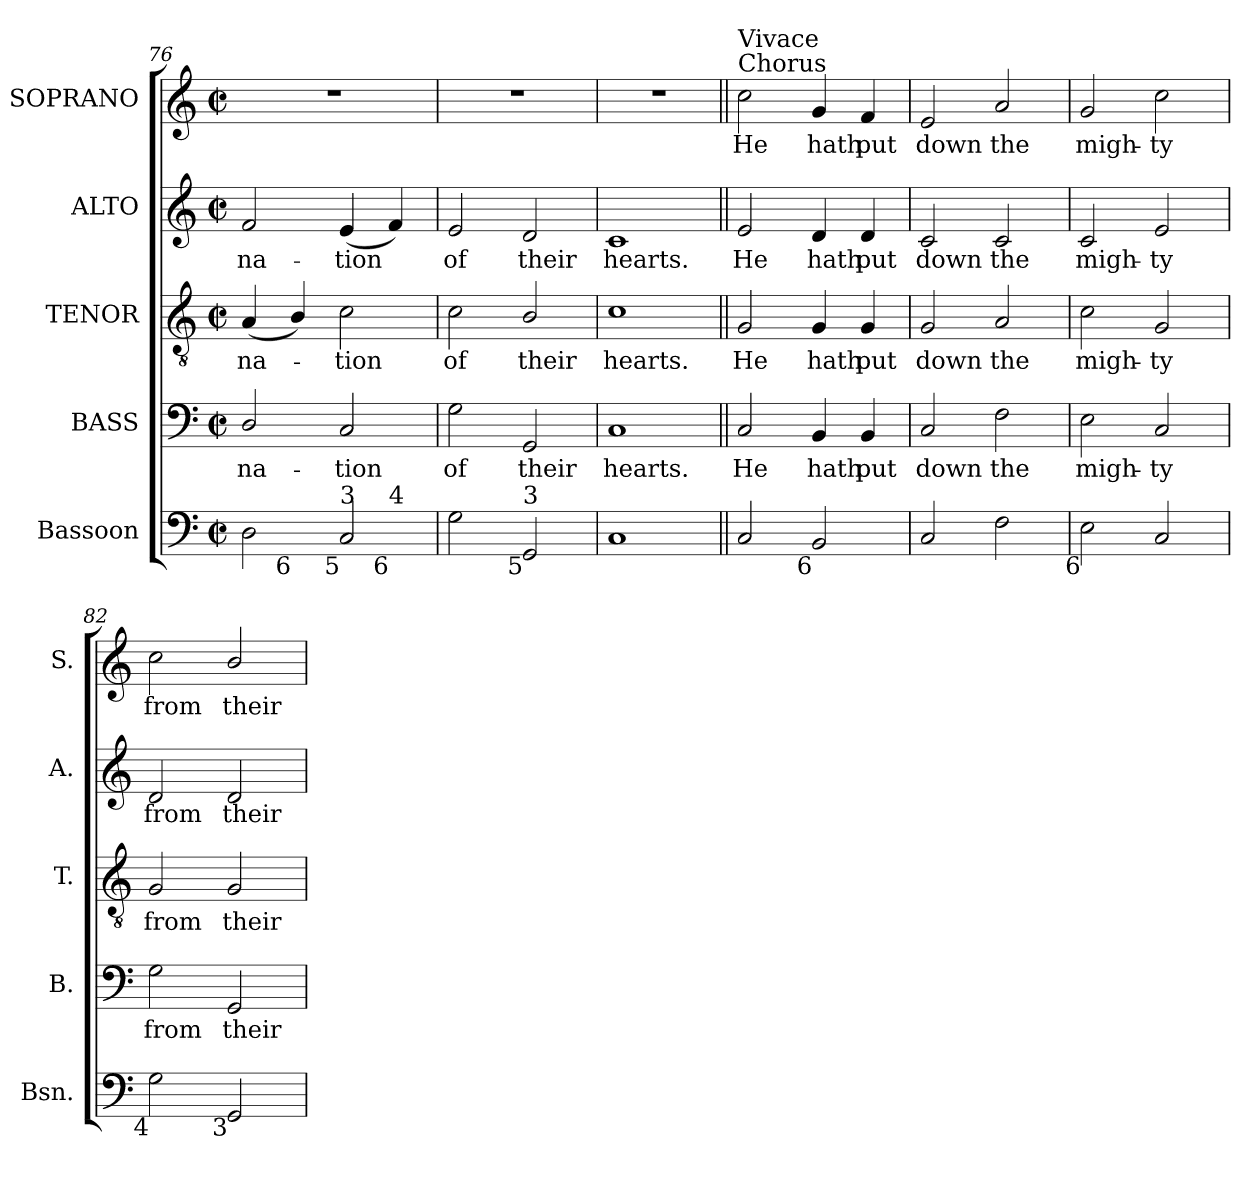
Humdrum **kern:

**kern	**kern	**text	**kern	**text	**kern	**text	**kern	**text
*part5	*part4	*part4	*part3	*part3	*part2	*part2	*part1	*part1
*staff5	*staff4	*staff4	*staff3	*staff3	*staff2	*staff2	*staff1	*staff1
*I"Bassoon	*I"BASS	*	*I"TENOR	*	*I"ALTO	*	*I"SOPRANO	*
*I'Bsn.	*I'B.	*	*I'T.	*	*I'A.	*	*I'S.	*
*clefF4	*clefF4	*	*clefGv2	*	*clefG2	*	*clefG2	*
*	*	*	*ITrd7c12	*	*	*	*	*
*k[]	*k[]	*	*k[]	*	*k[]	*	*k[]	*
*C:	*C:	*	*C:	*	*C:	*	*C:	*
*M2/2	*M2/2	*	*M2/2	*	*M2/2	*	*M2/2	*
*met(c|)	*met(c|)	*	*met(c|)	*	*met(c|)	*	*met(c|)	*
=76	=76	=76	=76	=76	=76	=76	=76	=76
!	!	!LO:LY:b:color=#000000	!	!	!	!	!	!
!	!	!	!	!LO:LY:b:color=#000000	!	!	!	!
!LO:TX:b:rj:t=5	!	!	!	!	!	!	!	!
!	!	!	!	!	!	!LO:LY:b:color=#000000	!	!
*^	*	*	*	*	*	*	*	*
*	*^	*	*	*	*	*	*	*	*
2Di\	4ryy	2.ryy	2Di/	-na-	(4AAi/	-na-	2fi/	-na-	1r	.
!	!LO:TX:b:rj:t=6	!	!	!	!	!	!	!	!	!
.	2.ryy	.	.	.	4BBi/)	.	.	.	.	.
!	!	!	!	!LO:LY:b:color=#000000	!	!	!	!	!	!
!	!	!	!	!	!	!LO:LY:b:color=#000000	!	!	!	!
!LO:TX:b:rj:t=5	!	!	!	!	!	!	!	!	!	!
!LO:TX:t=3	!	!	!	!	!	!	!	!	!	!
!	!	!	!	!	!	!	!	!LO:LY:b:color=#000000	!	!
2Ci/	.	.	2Ci/	-tion	2Ci\	-tion	(4ei/	-tion	.	.
!	!	!LO:TX:b:rj:t=6	!	!	!	!	!	!	!	!
!	!	!LO:TX:t=4	!	!	!	!	!	!	!	!
.	.	4ryy	.	.	.	.	4fi/)	.	.	.
*v	*v	*v	*	*	*	*	*	*	*	*
=77	=77	=77	=77	=77	=77	=77	=77	=77
*^	*	*	*	*	*	*	*	*
*	*^	*	*	*	*	*	*	*	*
!	!	!	!	!LO:LY:b:color=#000000	!	!	!	!	!	!
*v	*v	*v	*	*	*	*	*	*	*	*
*^	*	*	*	*	*	*	*	*
*	*^	*	*	*	*	*	*	*	*
!	!	!	!	!	!	!LO:LY:b:color=#000000	!	!	!	!
*v	*v	*v	*	*	*	*	*	*	*	*
*^	*	*	*	*	*	*	*	*
*	*^	*	*	*	*	*	*	*	*
!LO:TX:b:rj:t=6	!	!	!	!	!	!	!	!	!	!
!LO:TX:t=4	!	!	!	!	!	!	!	!	!	!
!	!	!	!	!	!	!	!	!LO:LY:b:color=#000000	!	!
*v	*v	*v	*	*	*	*	*	*	*	*
2Gi\	2Gi\	of	2Ci\	of	2ei/	of	1r	.
!	!	!LO:LY:b:color=#000000	!	!	!	!	!	!
!	!	!	!	!LO:LY:b:color=#000000	!	!	!	!
!LO:TX:b:rj:t=5	!	!	!	!	!	!	!	!
!LO:TX:t=3	!	!	!	!	!	!	!	!
!	!	!	!	!	!	!LO:LY:b:color=#000000	!	!
2GGi/	2GGi/	their	2BBi/	their	2di/	their	.	.
=78	=78	=78	=78	=78	=78	=78	=78	=78
!	!	!LO:LY:b:color=#000000	!	!	!	!	!	!
!	!	!	!	!LO:LY:b:color=#000000	!	!	!	!
!	!	!	!	!	!	!LO:LY:b:color=#000000	!	!
1Ci	1Ci	hearts.	1Ci	hearts.	1ci	hearts.	1r	.
!!LO:PB:g=z
=79||	=79||	=79||	=79||	=79||	=79||	=79||	=79||	=79||
!	!	!LO:LY:b:color=#000000	!	!	!	!	!	!
!	!	!	!	!LO:LY:b:color=#000000	!	!	!	!
!	!	!	!	!	!	!LO:LY:b:color=#000000	!	!
!	!	!	!	!	!	!	!LO:TX:a:t=Chorus	!
!	!	!	!	!	!	!	!LO:TX:t=Vivace	!
!	!	!	!	!	!	!	!	!LO:LY:b:color=#000000
2Ci/	2Ci/	He	2GGi/	He	2ei/	He	2cci\	He
!	!	!LO:LY:b:color=#000000	!	!	!	!	!	!
!	!	!	!	!LO:LY:b:color=#000000	!	!	!	!
!	!	!	!	!	!	!LO:LY:b:color=#000000	!	!
!LO:TX:b:rj:t=6	!	!	!	!	!	!	!	!
!	!	!	!	!	!	!	!	!LO:LY:b:color=#000000
2BBi/	4BBi/	hath	4GGi/	hath	4di/	hath	4gi/	hath
!	!	!LO:LY:b:color=#000000	!	!	!	!	!	!
!	!	!	!	!LO:LY:b:color=#000000	!	!	!	!
!	!	!	!	!	!	!LO:LY:b:color=#000000	!	!
!	!	!	!	!	!	!	!	!LO:LY:b:color=#000000
.	4BBi/	put	4GGi/	put	4di/	put	4fi/	put
=80	=80	=80	=80	=80	=80	=80	=80	=80
!	!	!LO:LY:b:color=#000000	!	!	!	!	!	!
!	!	!	!	!LO:LY:b:color=#000000	!	!	!	!
!	!	!	!	!	!	!LO:LY:b:color=#000000	!	!
!	!	!	!	!	!	!	!	!LO:LY:b:color=#000000
2Ci/	2Ci/	down	2GGi/	down	2ci/	down	2ei/	down
!	!	!LO:LY:b:color=#000000	!	!	!	!	!	!
!	!	!	!	!LO:LY:b:color=#000000	!	!	!	!
!	!	!	!	!	!	!LO:LY:b:color=#000000	!	!
!	!	!	!	!	!	!	!	!LO:LY:b:color=#000000
2Fi\	2Fi\	the	2AAi/	the	2ci/	the	2ai/	the
=81	=81	=81	=81	=81	=81	=81	=81	=81
!	!	!LO:LY:b:color=#000000	!	!	!	!	!	!
!	!	!	!	!LO:LY:b:color=#000000	!	!	!	!
!	!	!	!	!	!	!LO:LY:b:color=#000000	!	!
!LO:TX:b:rj:t=6	!	!	!	!	!	!	!	!
!	!	!	!	!	!	!	!	!LO:LY:b:color=#000000
2Ei\	2Ei\	migh-	2Ci\	migh-	2ci/	migh-	2gi/	migh-
!	!	!LO:LY:b:color=#000000	!	!	!	!	!	!
!	!	!	!	!LO:LY:b:color=#000000	!	!	!	!
!	!	!	!	!	!	!LO:LY:b:color=#000000	!	!
!	!	!	!	!	!	!	!	!LO:LY:b:color=#000000
2Ci/	2Ci/	-ty	2GGi/	-ty	2ei/	-ty	2cci\	-ty
=82	=82	=82	=82	=82	=82	=82	=82	=82
!	!	!LO:LY:b:color=#000000	!	!	!	!	!	!
!	!	!	!	!LO:LY:b:color=#000000	!	!	!	!
!	!	!	!	!	!	!LO:LY:b:color=#000000	!	!
!LO:TX:b:rj:t=4	!	!	!	!	!	!	!	!
!	!	!	!	!	!	!	!	!LO:LY:b:color=#000000
2Gi\	2Gi\	from	2GGi/	from	2di/	from	2cci\	from
!	!	!LO:LY:b:color=#000000	!	!	!	!	!	!
!	!	!	!	!LO:LY:b:color=#000000	!	!	!	!
!	!	!	!	!	!	!LO:LY:b:color=#000000	!	!
!LO:TX:b:rj:t=3	!	!	!	!	!	!	!	!
!	!	!	!	!	!	!	!	!LO:LY:b:color=#000000
2GGi/	2GGi/	their	2GGi/	their	2di/	their	2bi/	their
=	=	=	=	=	=	=	=	=
*-	*-	*-	*-	*-	*-	*-	*-	*-
